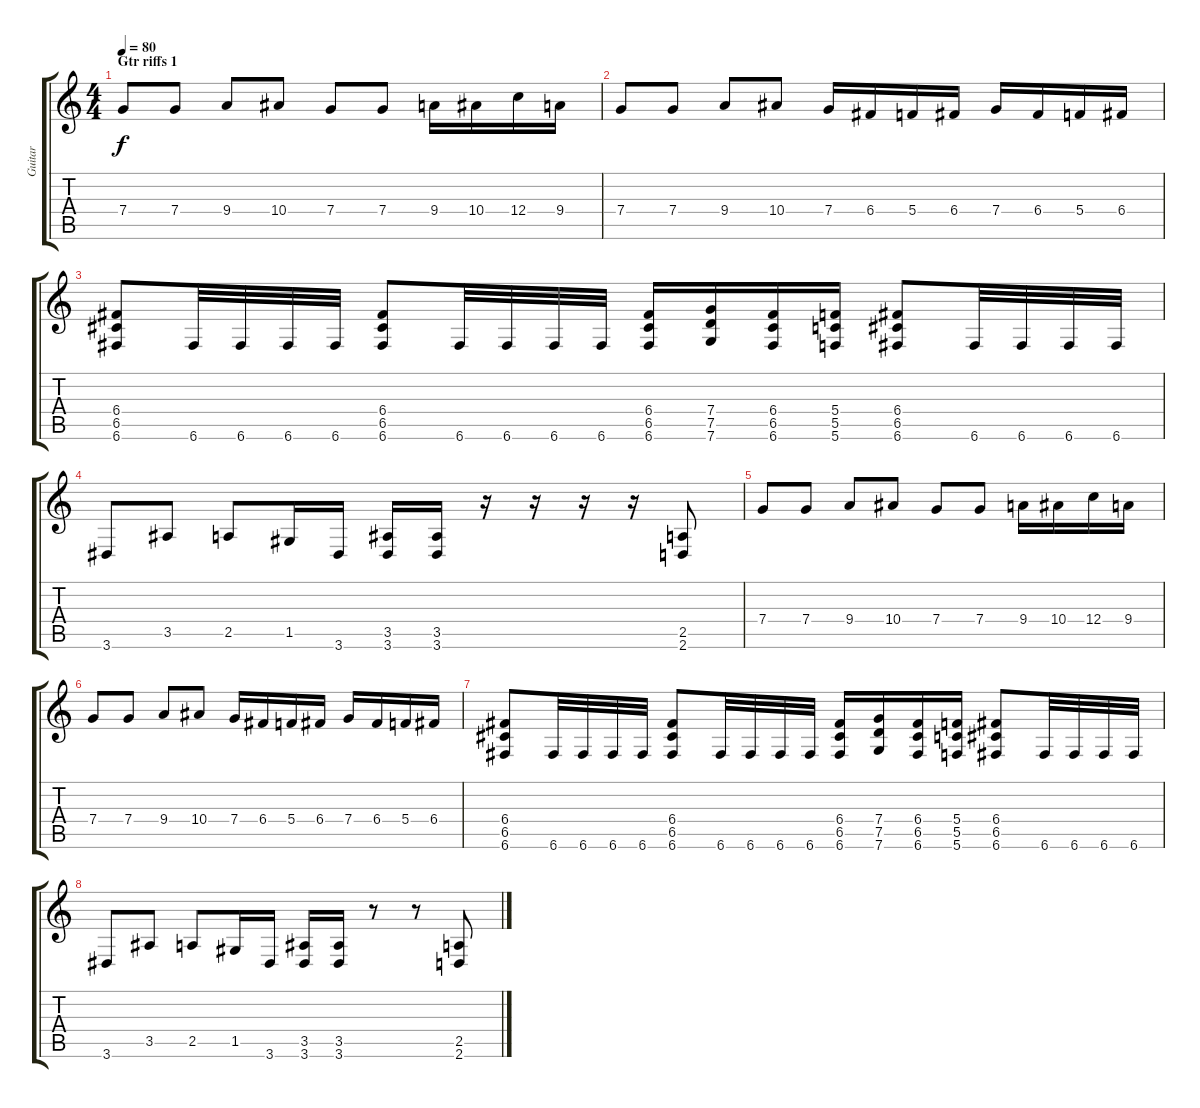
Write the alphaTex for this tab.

\track ("Guitar" "Guitar") {instrument distortionguitar}
\staff {score tabs}
\tuning (E4 C4 G3 C3 G2 C2) {hide}
\ts (4 4)
\section ("" "Gtr riffs 1")
\tempo 80
\clef g2
\ks c
7.4.8{dy f} 7.4.8 9.4.8 10.4.8 7.4.8 7.4.8 9.4.16 10.4.16 12.4.16 9.4.16 |
7.4.8 7.4.8 9.4.8 10.4.8 7.4.16 6.4.16 5.4.16 6.4.16 7.4.16 6.4.16 5.4.16 6.4.16 |
(6.4 6.5 6.6).8 6.6.32 6.6.32 6.6.32 6.6.32 (6.4 6.5 6.6).8 6.6.32 6.6.32 6.6.32 6.6.32 (6.4 6.5 6.6).16 (7.4 7.5 7.6).16 (6.4 6.5 6.6).16 (5.4 5.5 5.6).16 (6.4 6.5 6.6).8 6.6.32 6.6.32 6.6.32 6.6.32 |
3.6.8 3.5.8 2.5.8 1.5.16 3.6.16 (3.5 3.6).16 (3.5 3.6).16 r.16 r.16 r.16 r.16 (2.5 2.6).8 |
7.4.8 7.4.8 9.4.8 10.4.8 7.4.8 7.4.8 9.4.16 10.4.16 12.4.16 9.4.16 |
7.4.8 7.4.8 9.4.8 10.4.8 7.4.16 6.4.16 5.4.16 6.4.16 7.4.16 6.4.16 5.4.16 6.4.16 |
(6.4 6.5 6.6).8 6.6.32 6.6.32 6.6.32 6.6.32 (6.4 6.5 6.6).8 6.6.32 6.6.32 6.6.32 6.6.32 (6.4 6.5 6.6).16 (7.4 7.5 7.6).16 (6.4 6.5 6.6).16 (5.4 5.5 5.6).16 (6.4 6.5 6.6).8 6.6.32 6.6.32 6.6.32 6.6.32 |
3.6.8 3.5.8 2.5.8 1.5.16 3.6.16 (3.5 3.6).16 (3.5 3.6).16 r.8 r.8 (2.5 2.6).8
